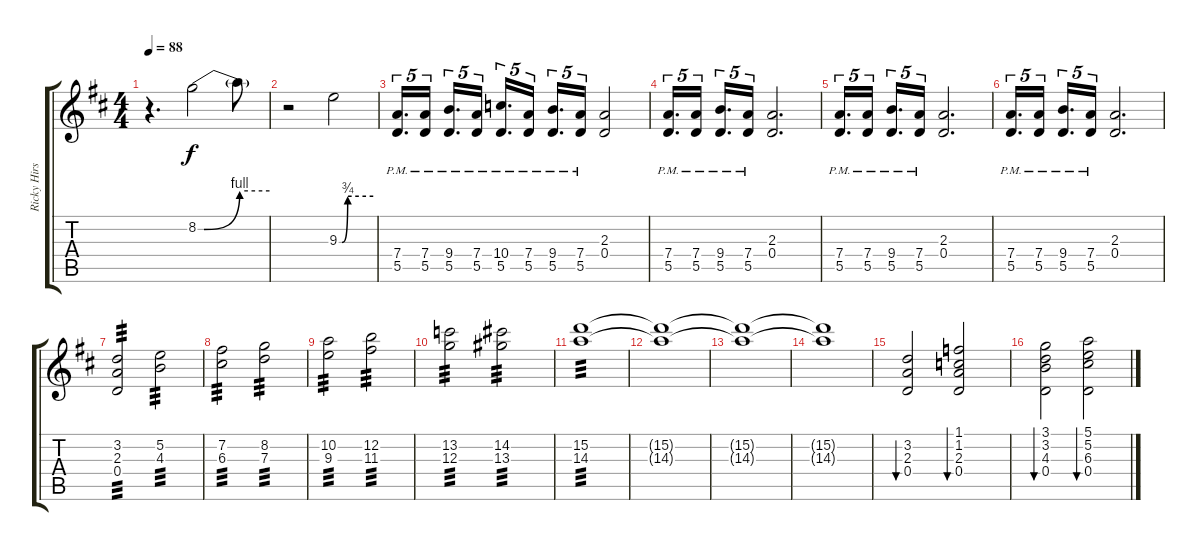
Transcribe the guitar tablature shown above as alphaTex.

\track ("Ricky Hirsch Guitar " "Ricky Hirs") {instrument overdrivenguitar}
\staff {score tabs}
\tuning (E4 B3 G3 D3 A2 E2) {hide}
\ts (4 4)
\tempo 88
\clef g2
\ks d
r.4{d dy f} 8.2{be (custom 0 0 5 0 35 4 60 4)}.2 8.2{t}.8 |
r.2 9.3{be (custom 0 0 5 0 15 3 60 3)}.2 |
(7.4{pm} 5.5{pm}).16{d tu (5 4) volume 8 balance 0} (7.4{pm} 5.5{pm}).16{tu (5 4)} (9.4{pm} 5.5{pm}).16{d tu (5 4)} (7.4{pm} 5.5{pm}).16{tu (5 4)} (10.4{pm} 5.5{pm}).16{d tu (5 4)} (7.4{pm} 5.5{pm}).16{tu (5 4)} (9.4{pm} 5.5{pm}).16{d tu (5 4)} (7.4{pm} 5.5{pm}).16{tu (5 4)} (2.3 0.4).2 |
(7.4{pm} 5.5{pm}).16{d tu (5 4)} (7.4{pm} 5.5{pm}).16{tu (5 4)} (9.4{pm} 5.5{pm}).16{d tu (5 4)} (7.4{pm} 5.5{pm}).16{tu (5 4)} (2.3 0.4).2{d} |
(7.4{pm} 5.5{pm}).16{d tu (5 4)} (7.4{pm} 5.5{pm}).16{tu (5 4)} (9.4{pm} 5.5{pm}).16{d tu (5 4)} (7.4{pm} 5.5{pm}).16{tu (5 4)} (2.3 0.4).2{d} |
(7.4{pm} 5.5{pm}).16{d tu (5 4)} (7.4{pm} 5.5{pm}).16{tu (5 4)} (9.4{pm} 5.5{pm}).16{d tu (5 4)} (7.4{pm} 5.5{pm}).16{tu (5 4)} (2.3 0.4).2{d} |
(3.2 2.3 0.4).2{tp 3 volume 13 balance 8} (5.2 4.3).2{tp 3} |
(7.2 6.3).2{tp 3} (8.2 7.3).2{tp 3} |
(10.2 9.3).2{tp 3} (12.2 11.3).2{tp 3} |
(13.2 12.3).2{tp 3} (14.2 13.3).2{tp 3} |
(15.2 14.3).1{tp 3} |
(15.2{t} 14.3{t}).1 |
(15.2{t} 14.3{t}).1 |
(15.2{t} 14.3{t}).1 |
(3.2 2.3 0.4).2{bu 60} (1.1 1.2 2.3 0.4).2{bu 60} |
(3.1 3.2 4.3 0.4).2{bu 60} (5.1 5.2 6.3 0.4).2{bu 60}
